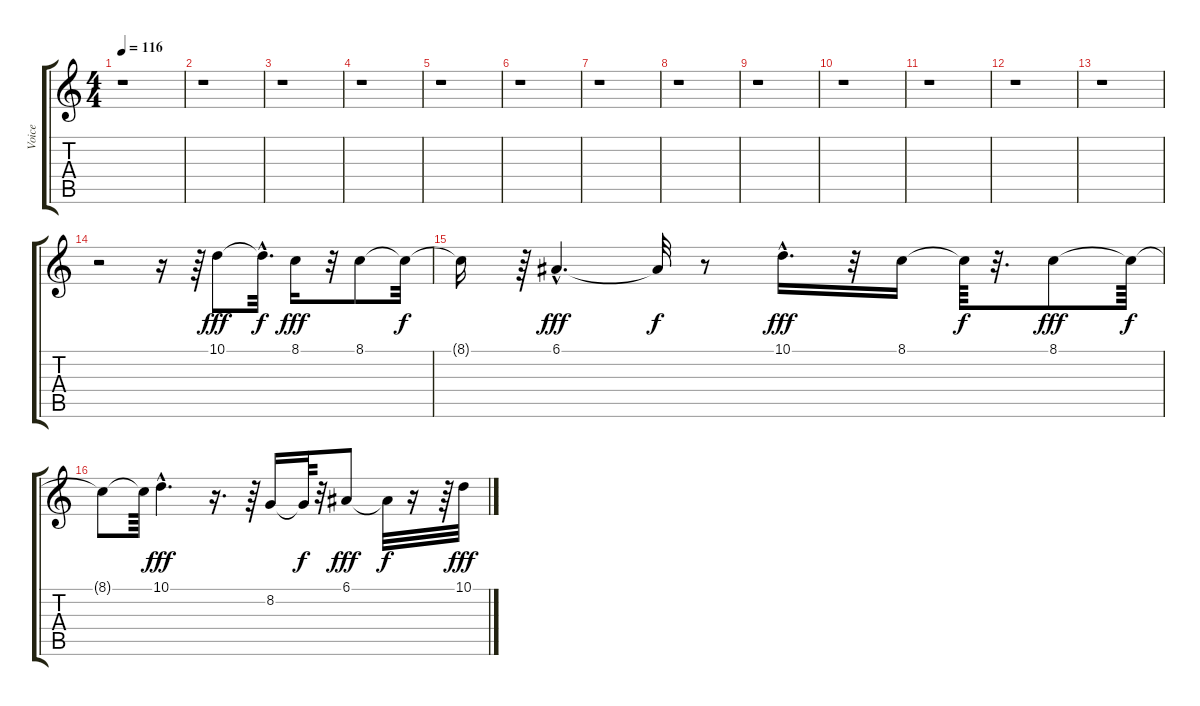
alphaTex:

\track ("Voice" "Voice") {instrument lead2sawtooth}
\staff {score tabs}
\tuning (E4 B3 G3 D3 A2 E2) {hide}
\ts (4 4)
\tempo 116
\clef g2
\ks c
r.1{dy fff instrument lead2sawtooth} |
r.1 |
r.1 |
r.1 |
r.1 |
r.1 |
r.1 |
r.1 |
r.1 |
r.1 |
r.1 |
r.1 |
r.1 |
r.2 r.16 r.64 10.1.8 10.1{hac t}.32{d dy f} 8.1.16{dy fff} r.32 8.1.8 8.1{t}.32{dy f} |
8.1{t}.16 r.64 6.1{hac}.4{d dy fff} 6.1{t}.32{dy f} r.8 10.1{hac}.16{d dy fff} r.32 8.1.16 8.1{t}.64{dy f} r.32{d} 8.1.8{dy fff} 8.1{t}.64{dy f} |
8.1{t}.8 8.1{t}.64 10.1{hac}.4{d dy fff} r.16{d} r.64 8.2.16 8.2{t}.64{dy f} r.32 6.1.8{dy fff} 6.1{t}.32{dy f} r.16 r.64 10.1.32{dy fff}
